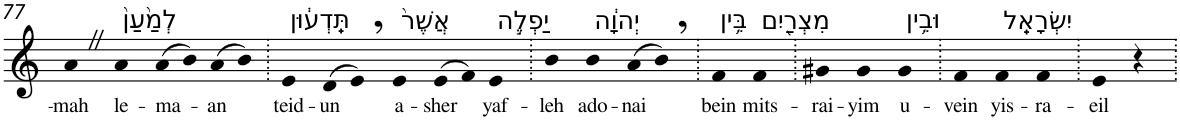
**kern	**text
*part1	*part1
*staff1	*staff1
*I"Piano	*
*I'Pno	*
!!LO:PB:g=z
*clefG2	*
*k[]	*
=77	=77
!	!LO:LY:b
4aZ	-mah
!LO:TX:a:t=לְמַ֙עַן֙	!
!	!LO:LY:b
4a	le-
!	!LO:LY:b
(>8a	-ma-
8b)	.
!	!LO:LY:b
(>8a	-an
8b)	.
=78.	=78.
!LO:TX:a:t=תֵּֽדְע֔וּן	!
!	!LO:LY:b
4e	teid-
!	!LO:LY:b
(>8d	-un
8e,)	.
!LO:TX:a:t=אֲשֶׁר֙	!
!	!LO:LY:b
4e	a-
!	!LO:LY:b
(>8e	-sher
8f)	.
!LO:TX:a:t=יַפְלֶ֣ה	!
!	!LO:LY:b
4e	yaf-
=79.	=79.
!	!LO:LY:b
4b	-leh
!LO:TX:a:t=יְהוָ֔ה	!
!	!LO:LY:b
4b	ado-
!	!LO:LY:b
(>8a	-nai
8b,)	.
=80.	=80.
!LO:TX:a:t=בֵּ֥ין	!
!	!LO:LY:b
4f	bein
!LO:TX:a:t=מִצְרַ֖יִם	!
!	!LO:LY:b
4f	mits-
=81.	=81.
!	!LO:LY:b
4g#X	-rai-
!	!LO:LY:b
4g#	-yim
!LO:TX:a:t=וּבֵ֥ין	!
!	!LO:LY:b
4g#	u-
=82.	=82.
!	!LO:LY:b
4f	-vein
!LO:TX:a:t=יִשְׂרָאֵֽל	!
!	!LO:LY:b
4f	yis-
!	!LO:LY:b
4f	-ra-
=83.	=83.
!	!LO:LY:b
4e	-eil
4r	.
=.	=.
*-	*-
